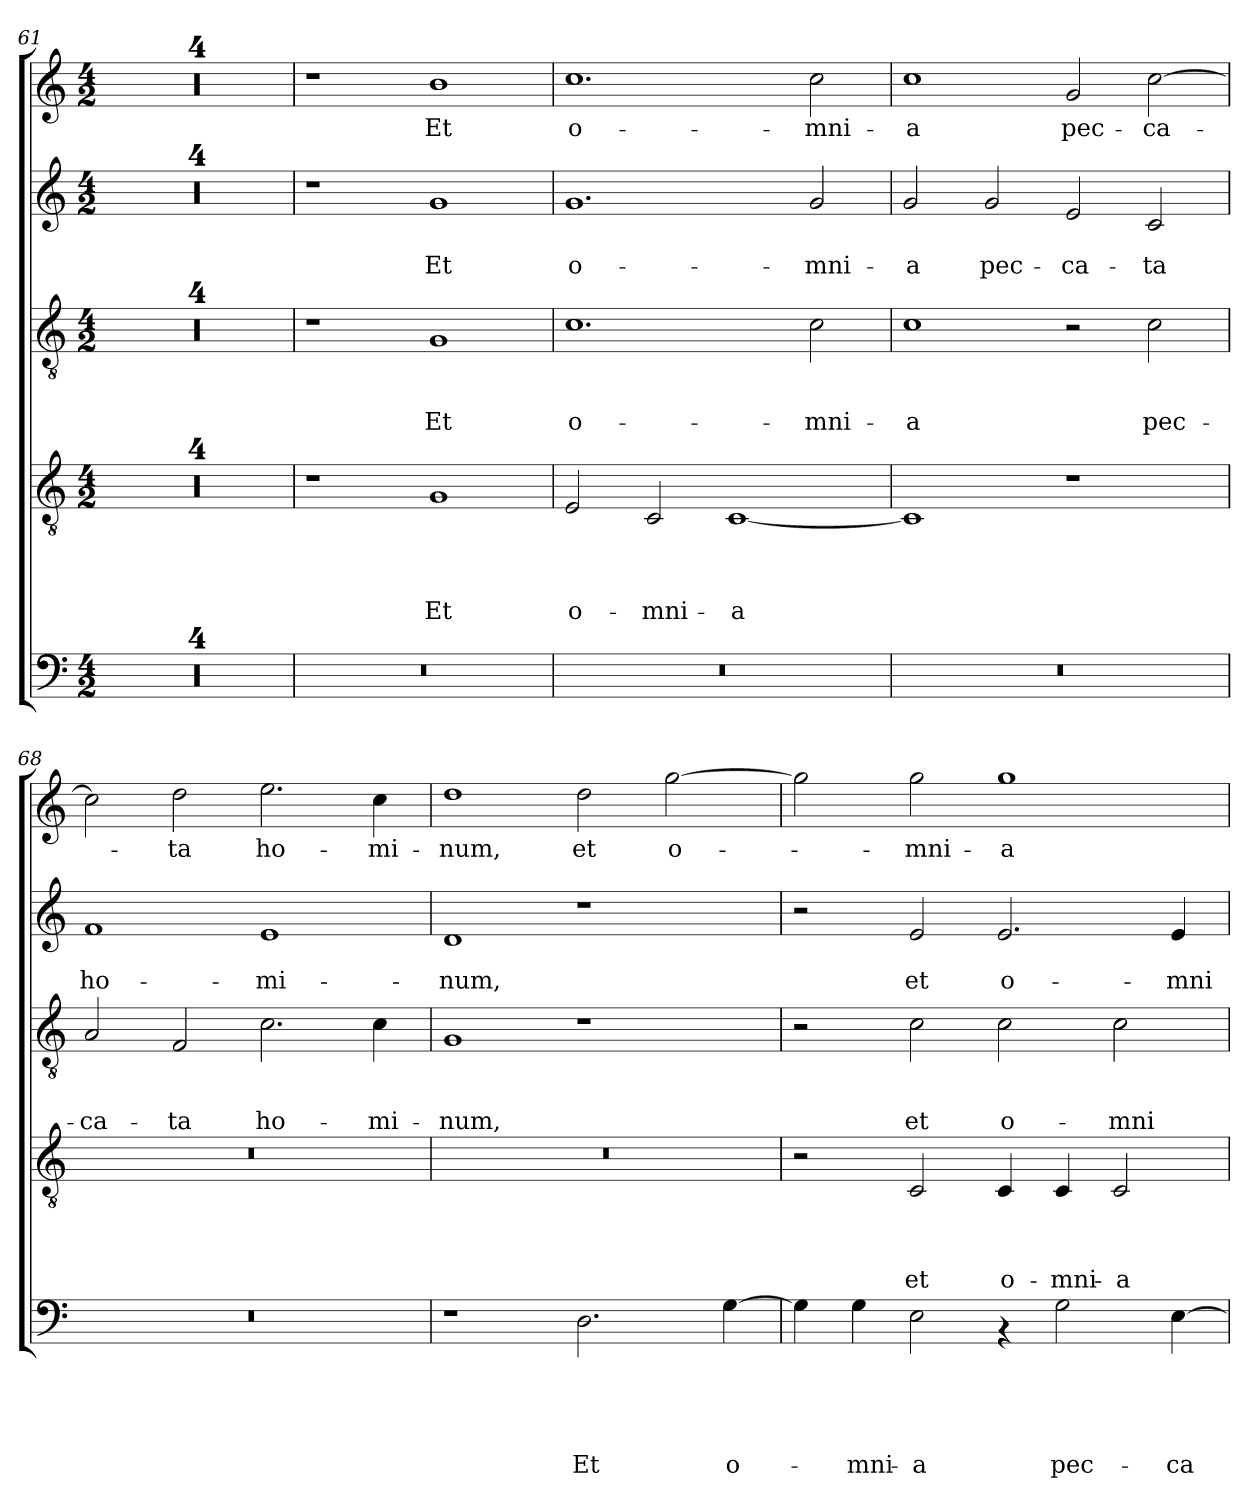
**kern	**text	**text	**text	**text	**text	**kern	**text	**text	**text	**text	**kern	**text	**text	**text	**kern	**text	**text	**kern	**text
*part5	*part5	*part5	*part5	*part5	*part5	*part4	*part4	*part4	*part4	*part4	*part3	*part3	*part3	*part3	*part2	*part2	*part2	*part1	*part1
*staff5	*staff5	*staff5	*staff5	*staff5	*staff5	*staff4	*staff4	*staff4	*staff4	*staff4	*staff3	*staff3	*staff3	*staff3	*staff2	*staff2	*staff2	*staff1	*staff1
*clefF4	*	*	*	*	*	*clefGv2	*	*	*	*	*clefGv2	*	*	*	*clefG2	*	*	*clefG2	*
*k[]	*	*	*	*	*	*k[]	*	*	*	*	*k[]	*	*	*	*k[]	*	*	*k[]	*
*C:	*	*	*	*	*	*C:	*	*	*	*	*C:	*	*	*	*C:	*	*	*C:	*
*M4/2	*	*	*	*	*	*M4/2	*	*	*	*	*M4/2	*	*	*	*M4/2	*	*	*M4/2	*
=61	=61	=61	=61	=61	=61	=61	=61	=61	=61	=61	=61	=61	=61	=61	=61	=61	=61	=61	=61
0r	.	.	.	.	.	0r	.	.	.	.	0r	.	.	.	0r	.	.	0r	.
=62	=62	=62	=62	=62	=62	=62	=62	=62	=62	=62	=62	=62	=62	=62	=62	=62	=62	=62	=62
0r	.	.	.	.	.	0r	.	.	.	.	0r	.	.	.	0r	.	.	0r	.
=63	=63	=63	=63	=63	=63	=63	=63	=63	=63	=63	=63	=63	=63	=63	=63	=63	=63	=63	=63
0r	.	.	.	.	.	0r	.	.	.	.	0r	.	.	.	0r	.	.	0r	.
=64	=64	=64	=64	=64	=64	=64	=64	=64	=64	=64	=64	=64	=64	=64	=64	=64	=64	=64	=64
0r	.	.	.	.	.	0r	.	.	.	.	0r	.	.	.	0r	.	.	0r	.
=65	=65	=65	=65	=65	=65	=65	=65	=65	=65	=65	=65	=65	=65	=65	=65	=65	=65	=65	=65
0r	.	.	.	.	.	1r	.	.	.	.	1r	.	.	.	1r	.	.	1r	.
!	!	!	!	!	!	!	!	!	!	!LO:LY:b	!	!	!	!LO:LY:b	!	!	!LO:LY:b	!	!LO:LY:b
.	.	.	.	.	.	1G	.	.	.	Et	1G	.	.	Et	1g	.	Et	1b	-Et
=66	=66	=66	=66	=66	=66	=66	=66	=66	=66	=66	=66	=66	=66	=66	=66	=66	=66	=66	=66
!	!	!	!	!	!	!	!	!	!	!LO:LY:b	!	!	!	!LO:LY:b	!	!	!LO:LY:b	!	!LO:LY:b
0r	.	.	.	.	.	2E/	.	.	.	o-	1.c	.	.	o-	1.g	.	o-	1.cc	o-
!	!	!	!	!	!	!	!	!	!	!LO:LY:b	!	!	!	!	!	!	!	!	!
.	.	.	.	.	.	2C/	.	.	.	-mni-	.	.	.	.	.	.	.	.	.
!	!	!	!	!	!	!	!	!	!	!LO:LY:b	!	!	!	!	!	!	!	!	!
.	.	.	.	.	.	[<1C	.	.	.	-a	.	.	.	.	.	.	.	.	.
!	!	!	!	!	!	!	!	!	!	!	!	!	!	!LO:LY:b	!	!	!LO:LY:b	!	!LO:LY:b
.	.	.	.	.	.	.	.	.	.	.	2c\	.	.	-mni-	2g/	.	-mni-	2cc\	-mni-
=67	=67	=67	=67	=67	=67	=67	=67	=67	=67	=67	=67	=67	=67	=67	=67	=67	=67	=67	=67
!	!	!	!	!	!	!	!	!	!	!	!	!	!	!LO:LY:b	!	!	!LO:LY:b	!	!LO:LY:b
0r	.	.	.	.	.	1C]	.	.	.	.	1c	.	.	-a	2g/	.	-a	1cc	-a
!	!	!	!	!	!	!	!	!	!	!	!	!	!	!	!	!	!LO:LY:b	!	!
.	.	.	.	.	.	.	.	.	.	.	.	.	.	.	2g/	.	pec-	.	.
!	!	!	!	!	!	!	!	!	!	!	!	!	!	!	!	!	!LO:LY:b	!	!LO:LY:b
.	.	.	.	.	.	1r	.	.	.	.	2r	.	.	.	2e/	.	-ca-	2g/	pec-
!	!	!	!	!	!	!	!	!	!	!	!	!	!	!LO:LY:b	!	!	!LO:LY:b	!	!LO:LY:b
.	.	.	.	.	.	.	.	.	.	.	2c\	.	.	pec-	2c/	.	-ta	[<2cc\	-ca-
!!LO:LB:g=z
=68	=68	=68	=68	=68	=68	=68	=68	=68	=68	=68	=68	=68	=68	=68	=68	=68	=68	=68	=68
!	!	!	!	!	!	!	!	!	!	!	!	!	!	!LO:LY:b	!	!	!LO:LY:b	!	!
0r	.	.	.	.	.	0r	.	.	.	.	2A/	.	.	-ca-	1f	.	ho-	2cc\]	.
!	!	!	!	!	!	!	!	!	!	!	!	!	!	!LO:LY:b	!	!	!	!	!LO:LY:b
.	.	.	.	.	.	.	.	.	.	.	2F/	.	.	-ta	.	.	.	2dd\	-ta
!	!	!	!	!	!	!	!	!	!	!	!	!	!	!LO:LY:b	!	!	!LO:LY:b	!	!LO:LY:b
.	.	.	.	.	.	.	.	.	.	.	2.c\	.	.	ho-	1e	.	-mi-	2.ee\	ho-
!	!	!	!	!	!	!	!	!	!	!	!	!	!	!LO:LY:b	!	!	!	!	!LO:LY:b
.	.	.	.	.	.	.	.	.	.	.	4c\	.	.	-mi-	.	.	.	4cc\	-mi-
=69	=69	=69	=69	=69	=69	=69	=69	=69	=69	=69	=69	=69	=69	=69	=69	=69	=69	=69	=69
!	!	!	!	!	!	!	!	!	!	!	!	!	!	!LO:LY:b	!	!	!LO:LY:b	!	!LO:LY:b
1r	.	.	.	.	.	0r	.	.	.	.	1G	.	.	-num,	1d	.	-num,	1dd	-num,
!	!	!	!	!	!LO:LY:b	!	!	!	!	!	!	!	!	!	!	!	!	!	!LO:LY:b
2.D\	.	.	.	.	Et	.	.	.	.	.	1r	.	.	.	1r	.	.	2dd\	et
!	!	!	!	!	!	!	!	!	!	!	!	!	!	!	!	!	!	!	!LO:LY:b
.	.	.	.	.	.	.	.	.	.	.	.	.	.	.	.	.	.	[>2gg\	o-
!	!	!	!	!	!LO:LY:b	!	!	!	!	!	!	!	!	!	!	!	!	!	!
[>4G\	.	.	.	.	o-	.	.	.	.	.	.	.	.	.	.	.	.	.	.
=70	=70	=70	=70	=70	=70	=70	=70	=70	=70	=70	=70	=70	=70	=70	=70	=70	=70	=70	=70
4G\]	.	.	.	.	.	2r	.	.	.	.	2r	.	.	.	2r	.	.	2gg\]	.
!	!	!	!	!	!LO:LY:b	!	!	!	!	!	!	!	!	!	!	!	!	!	!
4G\	.	.	.	.	-mni-	.	.	.	.	.	.	.	.	.	.	.	.	.	.
!	!	!	!	!	!LO:LY:b	!	!	!	!	!LO:LY:b	!	!	!	!LO:LY:b	!	!	!LO:LY:b	!	!LO:LY:b
2E\	.	.	.	.	-a	2C/	.	.	.	et	2c\	.	.	et	2e/	.	et	2gg\	-mni-
!	!	!	!	!	!	!	!	!	!	!LO:LY:b	!	!	!	!LO:LY:b	!	!	!LO:LY:b	!	!LO:LY:b
4rAA	.	.	.	.	.	4C/	.	.	.	o-	2c\	.	.	o-	2.e/	.	o-	1gg	-a
!	!	!	!	!	!LO:LY:b	!	!	!	!	!LO:LY:b	!	!	!	!	!	!	!	!	!
2G\	.	.	.	.	pec-	4C/	.	.	.	-mni-	.	.	.	.	.	.	.	.	.
!	!	!	!	!	!	!	!	!	!	!LO:LY:b	!	!	!	!LO:LY:b	!	!	!	!	!
.	.	.	.	.	.	2C/	.	.	.	-a	2c\	.	.	-mni-	.	.	.	.	.
!	!	!	!	!	!LO:LY:b	!	!	!	!	!	!	!	!	!	!	!	!LO:LY:b	!	!
[>4E\	.	.	.	.	-ca-	.	.	.	.	.	.	.	.	.	4e/	.	-mni-	.	.
=	=	=	=	=	=	=	=	=	=	=	=	=	=	=	=	=	=	=	=
*-	*-	*-	*-	*-	*-	*-	*-	*-	*-	*-	*-	*-	*-	*-	*-	*-	*-	*-	*-
